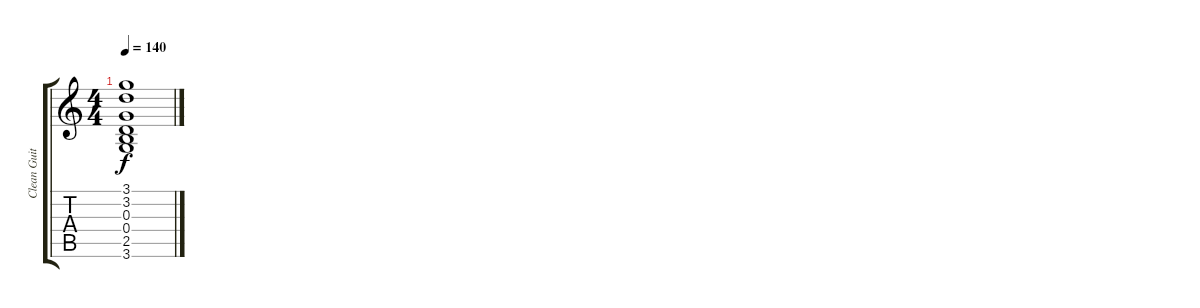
\track ("Clean Guitar" "Clean Guit") {instrument electricguitarclean}
\staff {score tabs}
\tuning (E4 B3 G3 D3 A2 E2) {hide}
\ts (4 4)
\tempo 140
\clef g2
\ks c
(3.1{t} 3.2{t} 0.3{t} 0.4{t} 2.5{t} 3.6{t}).1{dy f}
